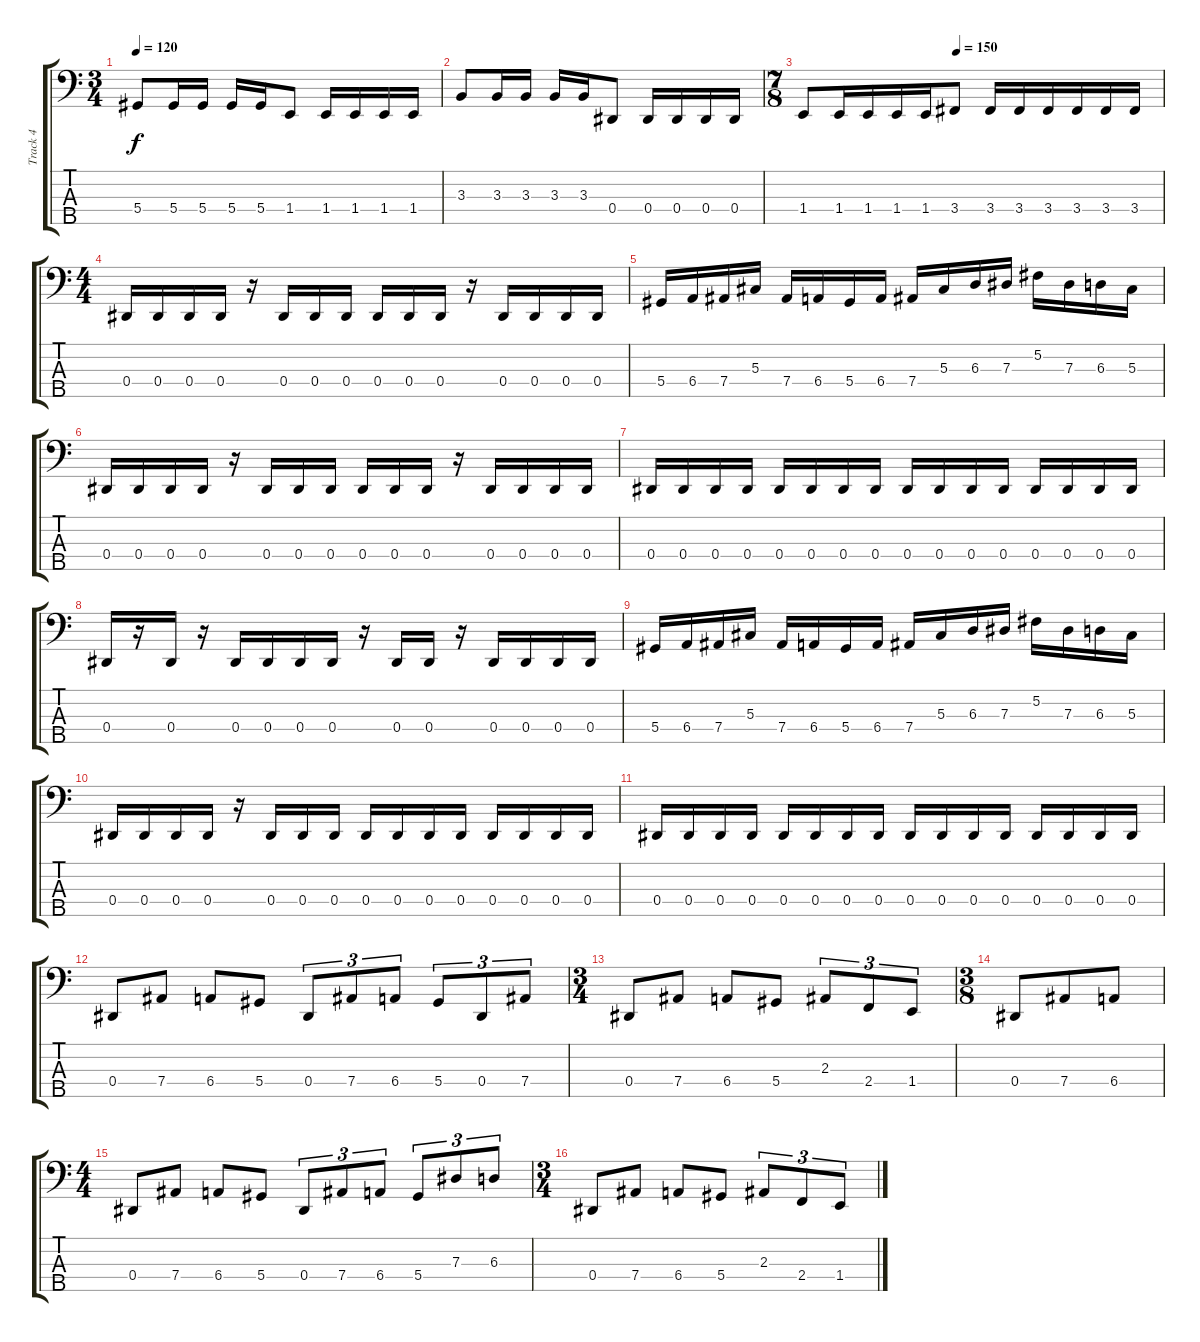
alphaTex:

\track ("Track 4" "Track 4") {instrument electricbassfinger}
\staff {score tabs}
\tuning (Gb2 Db2 Ab1 Eb1 Bb0) {hide}
\ts (3 4)
\tempo 120
\clef f4
\ks c
5.4.8{dy f} 5.4.16 5.4.16 5.4.16 5.4.16 1.4.8 1.4.16 1.4.16 1.4.16 1.4.16 |
3.3.8 3.3.16 3.3.16 3.3.16 3.3.16 0.4.8 0.4.16 0.4.16 0.4.16 0.4.16 |
\ts (7 8)
\tempo (150 0.42857142857142855)
1.4.8 1.4.16 1.4.16 1.4.16 1.4.16 3.4.8 3.4.16 3.4.16 3.4.16 3.4.16 3.4.16 3.4.16 |
\ts (4 4)
0.4.16 0.4.16 0.4.16 0.4.16 r.16 0.4.16 0.4.16 0.4.16 0.4.16 0.4.16 0.4.16 r.16 0.4.16 0.4.16 0.4.16 0.4.16 |
5.4.16 6.4.16 7.4.16 5.3.16 7.4.16 6.4.16 5.4.16 6.4.16 7.4.16 5.3.16 6.3.16 7.3.16 5.2.16 7.3.16 6.3.16 5.3.16 |
0.4.16 0.4.16 0.4.16 0.4.16 r.16 0.4.16 0.4.16 0.4.16 0.4.16 0.4.16 0.4.16 r.16 0.4.16 0.4.16 0.4.16 0.4.16 |
0.4.16 0.4.16 0.4.16 0.4.16 0.4.16 0.4.16 0.4.16 0.4.16 0.4.16 0.4.16 0.4.16 0.4.16 0.4.16 0.4.16 0.4.16 0.4.16 |
0.4.16 r.16 0.4.16 r.16 0.4.16 0.4.16 0.4.16 0.4.16 r.16 0.4.16 0.4.16 r.16 0.4.16 0.4.16 0.4.16 0.4.16 |
5.4.16 6.4.16 7.4.16 5.3.16 7.4.16 6.4.16 5.4.16 6.4.16 7.4.16 5.3.16 6.3.16 7.3.16 5.2.16 7.3.16 6.3.16 5.3.16 |
0.4.16 0.4.16 0.4.16 0.4.16 r.16 0.4.16 0.4.16 0.4.16 0.4.16 0.4.16 0.4.16 0.4.16 0.4.16 0.4.16 0.4.16 0.4.16 |
0.4.16 0.4.16 0.4.16 0.4.16 0.4.16 0.4.16 0.4.16 0.4.16 0.4.16 0.4.16 0.4.16 0.4.16 0.4.16 0.4.16 0.4.16 0.4.16 |
0.4.8 7.4.8 6.4.8 5.4.8 0.4.8{tu (3 2)} 7.4.8{tu (3 2)} 6.4.8{tu (3 2)} 5.4.8{tu (3 2)} 0.4.8{tu (3 2)} 7.4.8{tu (3 2)} |
\ts (3 4)
0.4.8 7.4.8 6.4.8 5.4.8 2.3.8{tu (3 2)} 2.4.8{tu (3 2)} 1.4.8{tu (3 2)} |
\ts (3 8)
0.4.8 7.4.8 6.4.8 |
\ts (4 4)
0.4.8 7.4.8 6.4.8 5.4.8 0.4.8{tu (3 2)} 7.4.8{tu (3 2)} 6.4.8{tu (3 2)} 5.4.8{tu (3 2)} 7.3.8{tu (3 2)} 6.3.8{tu (3 2)} |
\ts (3 4)
0.4.8 7.4.8 6.4.8 5.4.8 2.3.8{tu (3 2)} 2.4.8{tu (3 2)} 1.4.8{tu (3 2)}
